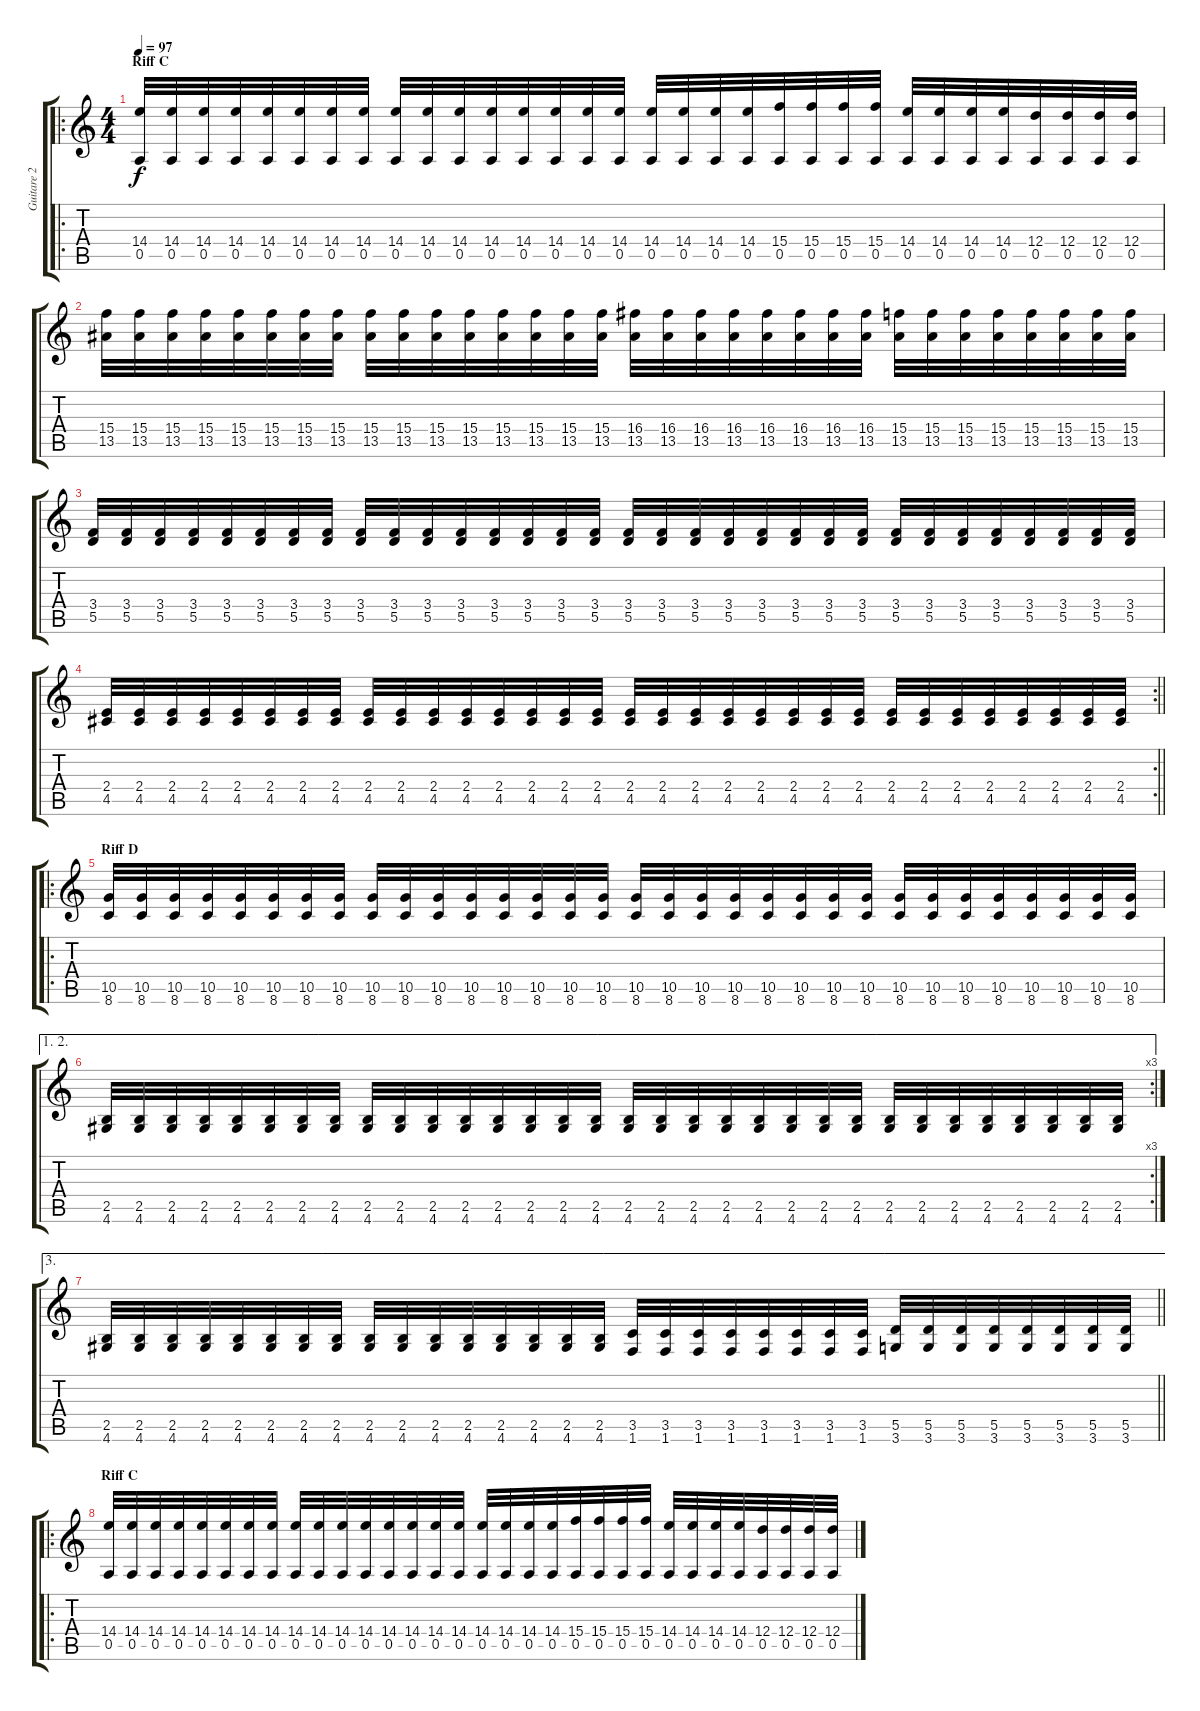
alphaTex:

\track ("Guitare 2" "Guitare 2") {instrument distortionguitar}
\staff {score tabs}
\tuning (E4 B3 G3 D3 A2 E2) {hide}
\ro
\ts (4 4)
\section ("" "Riff C")
\tempo 97
\clef g2
\ks c
(14.4 0.5).32{dy f} (14.4 0.5).32 (14.4 0.5).32 (14.4 0.5).32 (14.4 0.5).32 (14.4 0.5).32 (14.4 0.5).32 (14.4 0.5).32 (14.4 0.5).32 (14.4 0.5).32 (14.4 0.5).32 (14.4 0.5).32 (14.4 0.5).32 (14.4 0.5).32 (14.4 0.5).32 (14.4 0.5).32 (14.4 0.5).32 (14.4 0.5).32 (14.4 0.5).32 (14.4 0.5).32 (15.4 0.5).32 (15.4 0.5).32 (15.4 0.5).32 (15.4 0.5).32 (14.4 0.5).32 (14.4 0.5).32 (14.4 0.5).32 (14.4 0.5).32 (12.4 0.5).32 (12.4 0.5).32 (12.4 0.5).32 (12.4 0.5).32 |
(15.4 13.5).32 (15.4 13.5).32 (15.4 13.5).32 (15.4 13.5).32 (15.4 13.5).32 (15.4 13.5).32 (15.4 13.5).32 (15.4 13.5).32 (15.4 13.5).32 (15.4 13.5).32 (15.4 13.5).32 (15.4 13.5).32 (15.4 13.5).32 (15.4 13.5).32 (15.4 13.5).32 (15.4 13.5).32 (16.4 13.5).32 (16.4 13.5).32 (16.4 13.5).32 (16.4 13.5).32 (16.4 13.5).32 (16.4 13.5).32 (16.4 13.5).32 (16.4 13.5).32 (15.4 13.5).32 (15.4 13.5).32 (15.4 13.5).32 (15.4 13.5).32 (15.4 13.5).32 (15.4 13.5).32 (15.4 13.5).32 (15.4 13.5).32 |
(3.4 5.5).32 (3.4 5.5).32 (3.4 5.5).32 (3.4 5.5).32 (3.4 5.5).32 (3.4 5.5).32 (3.4 5.5).32 (3.4 5.5).32 (3.4 5.5).32 (3.4 5.5).32 (3.4 5.5).32 (3.4 5.5).32 (3.4 5.5).32 (3.4 5.5).32 (3.4 5.5).32 (3.4 5.5).32 (3.4 5.5).32 (3.4 5.5).32 (3.4 5.5).32 (3.4 5.5).32 (3.4 5.5).32 (3.4 5.5).32 (3.4 5.5).32 (3.4 5.5).32 (3.4 5.5).32 (3.4 5.5).32 (3.4 5.5).32 (3.4 5.5).32 (3.4 5.5).32 (3.4 5.5).32 (3.4 5.5).32 (3.4 5.5).32 |
\rc 2
\barLineRight lightlight
(2.4 4.5).32 (2.4 4.5).32 (2.4 4.5).32 (2.4 4.5).32 (2.4 4.5).32 (2.4 4.5).32 (2.4 4.5).32 (2.4 4.5).32 (2.4 4.5).32 (2.4 4.5).32 (2.4 4.5).32 (2.4 4.5).32 (2.4 4.5).32 (2.4 4.5).32 (2.4 4.5).32 (2.4 4.5).32 (2.4 4.5).32 (2.4 4.5).32 (2.4 4.5).32 (2.4 4.5).32 (2.4 4.5).32 (2.4 4.5).32 (2.4 4.5).32 (2.4 4.5).32 (2.4 4.5).32 (2.4 4.5).32 (2.4 4.5).32 (2.4 4.5).32 (2.4 4.5).32 (2.4 4.5).32 (2.4 4.5).32 (2.4 4.5).32 |
\ro
\section ("" "Riff D")
(10.5 8.6).32 (10.5 8.6).32 (10.5 8.6).32 (10.5 8.6).32 (10.5 8.6).32 (10.5 8.6).32 (10.5 8.6).32 (10.5 8.6).32 (10.5 8.6).32 (10.5 8.6).32 (10.5 8.6).32 (10.5 8.6).32 (10.5 8.6).32 (10.5 8.6).32 (10.5 8.6).32 (10.5 8.6).32 (10.5 8.6).32 (10.5 8.6).32 (10.5 8.6).32 (10.5 8.6).32 (10.5 8.6).32 (10.5 8.6).32 (10.5 8.6).32 (10.5 8.6).32 (10.5 8.6).32 (10.5 8.6).32 (10.5 8.6).32 (10.5 8.6).32 (10.5 8.6).32 (10.5 8.6).32 (10.5 8.6).32 (10.5 8.6).32 |
\ae (1 2)
\rc 3
(2.5 4.6).32 (2.5 4.6).32 (2.5 4.6).32 (2.5 4.6).32 (2.5 4.6).32 (2.5 4.6).32 (2.5 4.6).32 (2.5 4.6).32 (2.5 4.6).32 (2.5 4.6).32 (2.5 4.6).32 (2.5 4.6).32 (2.5 4.6).32 (2.5 4.6).32 (2.5 4.6).32 (2.5 4.6).32 (2.5 4.6).32 (2.5 4.6).32 (2.5 4.6).32 (2.5 4.6).32 (2.5 4.6).32 (2.5 4.6).32 (2.5 4.6).32 (2.5 4.6).32 (2.5 4.6).32 (2.5 4.6).32 (2.5 4.6).32 (2.5 4.6).32 (2.5 4.6).32 (2.5 4.6).32 (2.5 4.6).32 (2.5 4.6).32 |
\ae 3
\barLineRight lightlight
(2.5 4.6).32 (2.5 4.6).32 (2.5 4.6).32 (2.5 4.6).32 (2.5 4.6).32 (2.5 4.6).32 (2.5 4.6).32 (2.5 4.6).32 (2.5 4.6).32 (2.5 4.6).32 (2.5 4.6).32 (2.5 4.6).32 (2.5 4.6).32 (2.5 4.6).32 (2.5 4.6).32 (2.5 4.6).32 (3.5 1.6).32 (3.5 1.6).32 (3.5 1.6).32 (3.5 1.6).32 (3.5 1.6).32 (3.5 1.6).32 (3.5 1.6).32 (3.5 1.6).32 (5.5 3.6).32 (5.5 3.6).32 (5.5 3.6).32 (5.5 3.6).32 (5.5 3.6).32 (5.5 3.6).32 (5.5 3.6).32 (5.5 3.6).32 |
\ro
\section ("" "Riff C")
(14.4 0.5).32 (14.4 0.5).32 (14.4 0.5).32 (14.4 0.5).32 (14.4 0.5).32 (14.4 0.5).32 (14.4 0.5).32 (14.4 0.5).32 (14.4 0.5).32 (14.4 0.5).32 (14.4 0.5).32 (14.4 0.5).32 (14.4 0.5).32 (14.4 0.5).32 (14.4 0.5).32 (14.4 0.5).32 (14.4 0.5).32 (14.4 0.5).32 (14.4 0.5).32 (14.4 0.5).32 (15.4 0.5).32 (15.4 0.5).32 (15.4 0.5).32 (15.4 0.5).32 (14.4 0.5).32 (14.4 0.5).32 (14.4 0.5).32 (14.4 0.5).32 (12.4 0.5).32 (12.4 0.5).32 (12.4 0.5).32 (12.4 0.5).32
